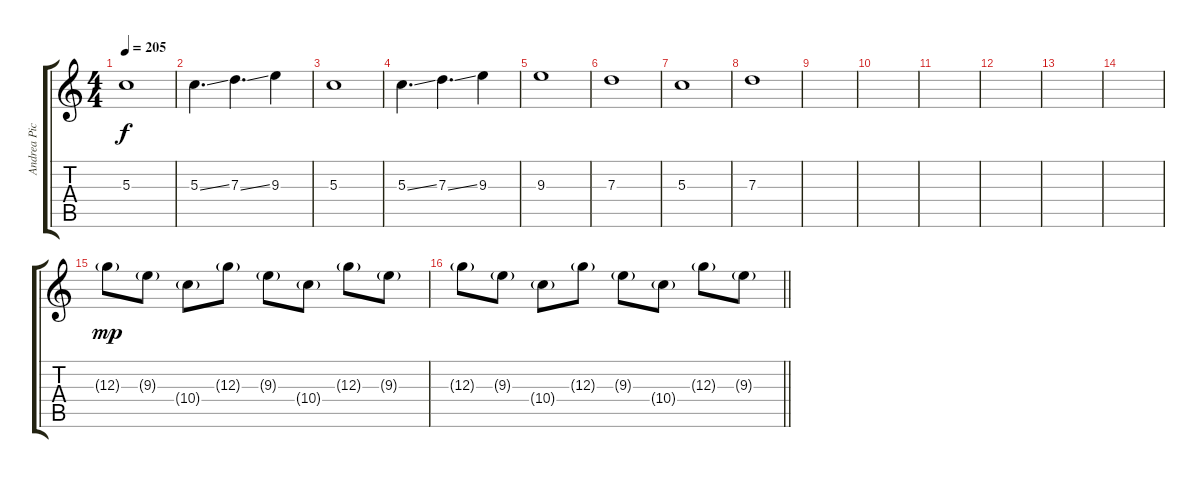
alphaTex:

\track ("Andrea Pica" "Andrea Pic") {instrument distortionguitar}
\staff {score tabs}
\tuning (E4 B3 G3 D3 A2 E2) {hide}
\ts (4 4)
\tempo 205
\clef g2
\ks c
5.3.1{dy f} |
5.3{ss}.4{d} 7.3{ss}.4{d} 9.3.4 |
5.3.1 |
5.3{ss}.4{d} 7.3{ss}.4{d} 9.3.4 |
9.3.1 |
7.3.1 |
5.3.1 |
7.3.1 |
|
|
|
|
|
|
12.3{g}.8{dy mp} 9.3{g}.8 10.4{g}.8 12.3{g}.8 9.3{g}.8 10.4{g}.8 12.3{g}.8 9.3{g}.8 |
\barLineRight lightlight
12.3{g}.8 9.3{g}.8 10.4{g}.8 12.3{g}.8 9.3{g}.8 10.4{g}.8 12.3{g}.8 9.3{g}.8
